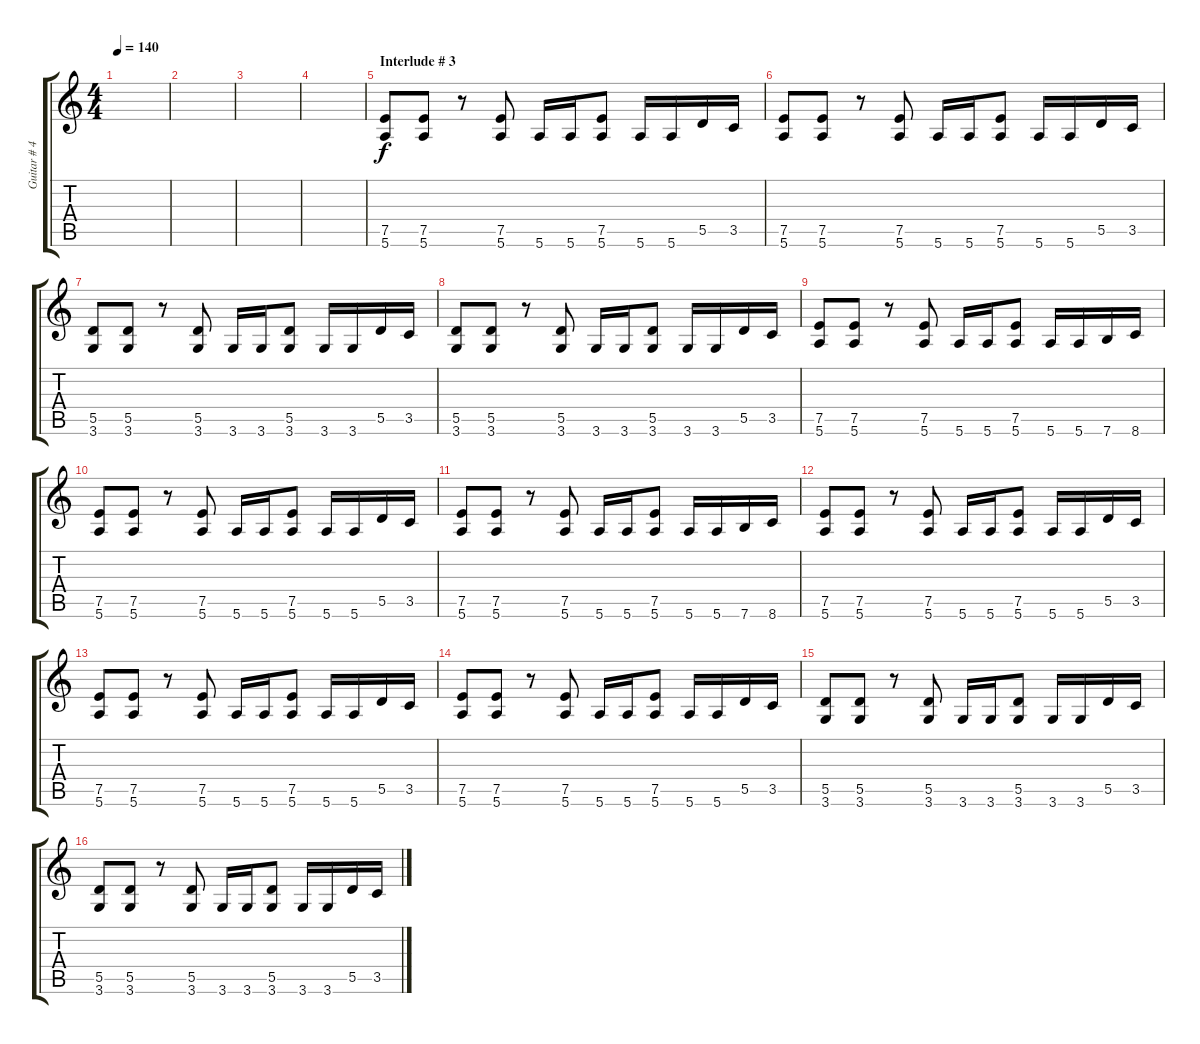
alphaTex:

\track ("Guitar # 4 - Overdriven Guitar" "Guitar # 4") {instrument overdrivenguitar}
\staff {score tabs}
\tuning (E4 B3 G3 D3 A2 E2) {hide}
\ts (4 4)
\tempo 140
\clef g2
\ks c
|
|
|
|
\section ("" "Interlude # 3")
(7.5 5.6).8{volume 12 balance 14} (7.5 5.6).8 r.8 (7.5 5.6).8 5.6.16 5.6.16 (7.5 5.6).8 5.6.16 5.6.16 5.5.16 3.5.16 |
(7.5 5.6).8 (7.5 5.6).8 r.8 (7.5 5.6).8 5.6.16 5.6.16 (7.5 5.6).8 5.6.16 5.6.16 5.5.16 3.5.16 |
(5.5 3.6).8 (5.5 3.6).8 r.8 (5.5 3.6).8 3.6.16 3.6.16 (5.5 3.6).8 3.6.16 3.6.16 5.5.16 3.5.16 |
(5.5 3.6).8 (5.5 3.6).8 r.8 (5.5 3.6).8 3.6.16 3.6.16 (5.5 3.6).8 3.6.16 3.6.16 5.5.16 3.5.16 |
(7.5 5.6).8 (7.5 5.6).8 r.8 (7.5 5.6).8 5.6.16 5.6.16 (7.5 5.6).8 5.6.16 5.6.16 7.6.16 8.6.16 |
(7.5 5.6).8 (7.5 5.6).8 r.8 (7.5 5.6).8 5.6.16 5.6.16 (7.5 5.6).8 5.6.16 5.6.16 5.5.16 3.5.16 |
(7.5 5.6).8 (7.5 5.6).8 r.8 (7.5 5.6).8 5.6.16 5.6.16 (7.5 5.6).8 5.6.16 5.6.16 7.6.16 8.6.16 |
(7.5 5.6).8 (7.5 5.6).8 r.8 (7.5 5.6).8 5.6.16 5.6.16 (7.5 5.6).8 5.6.16 5.6.16 5.5.16 3.5.16 |
(7.5 5.6).8{volume 12 balance 14} (7.5 5.6).8 r.8 (7.5 5.6).8 5.6.16 5.6.16 (7.5 5.6).8 5.6.16 5.6.16 5.5.16 3.5.16 |
(7.5 5.6).8 (7.5 5.6).8 r.8 (7.5 5.6).8 5.6.16 5.6.16 (7.5 5.6).8 5.6.16 5.6.16 5.5.16 3.5.16 |
(5.5 3.6).8 (5.5 3.6).8 r.8 (5.5 3.6).8 3.6.16 3.6.16 (5.5 3.6).8 3.6.16 3.6.16 5.5.16 3.5.16 |
(5.5 3.6).8 (5.5 3.6).8 r.8 (5.5 3.6).8 3.6.16 3.6.16 (5.5 3.6).8 3.6.16 3.6.16 5.5.16 3.5.16
